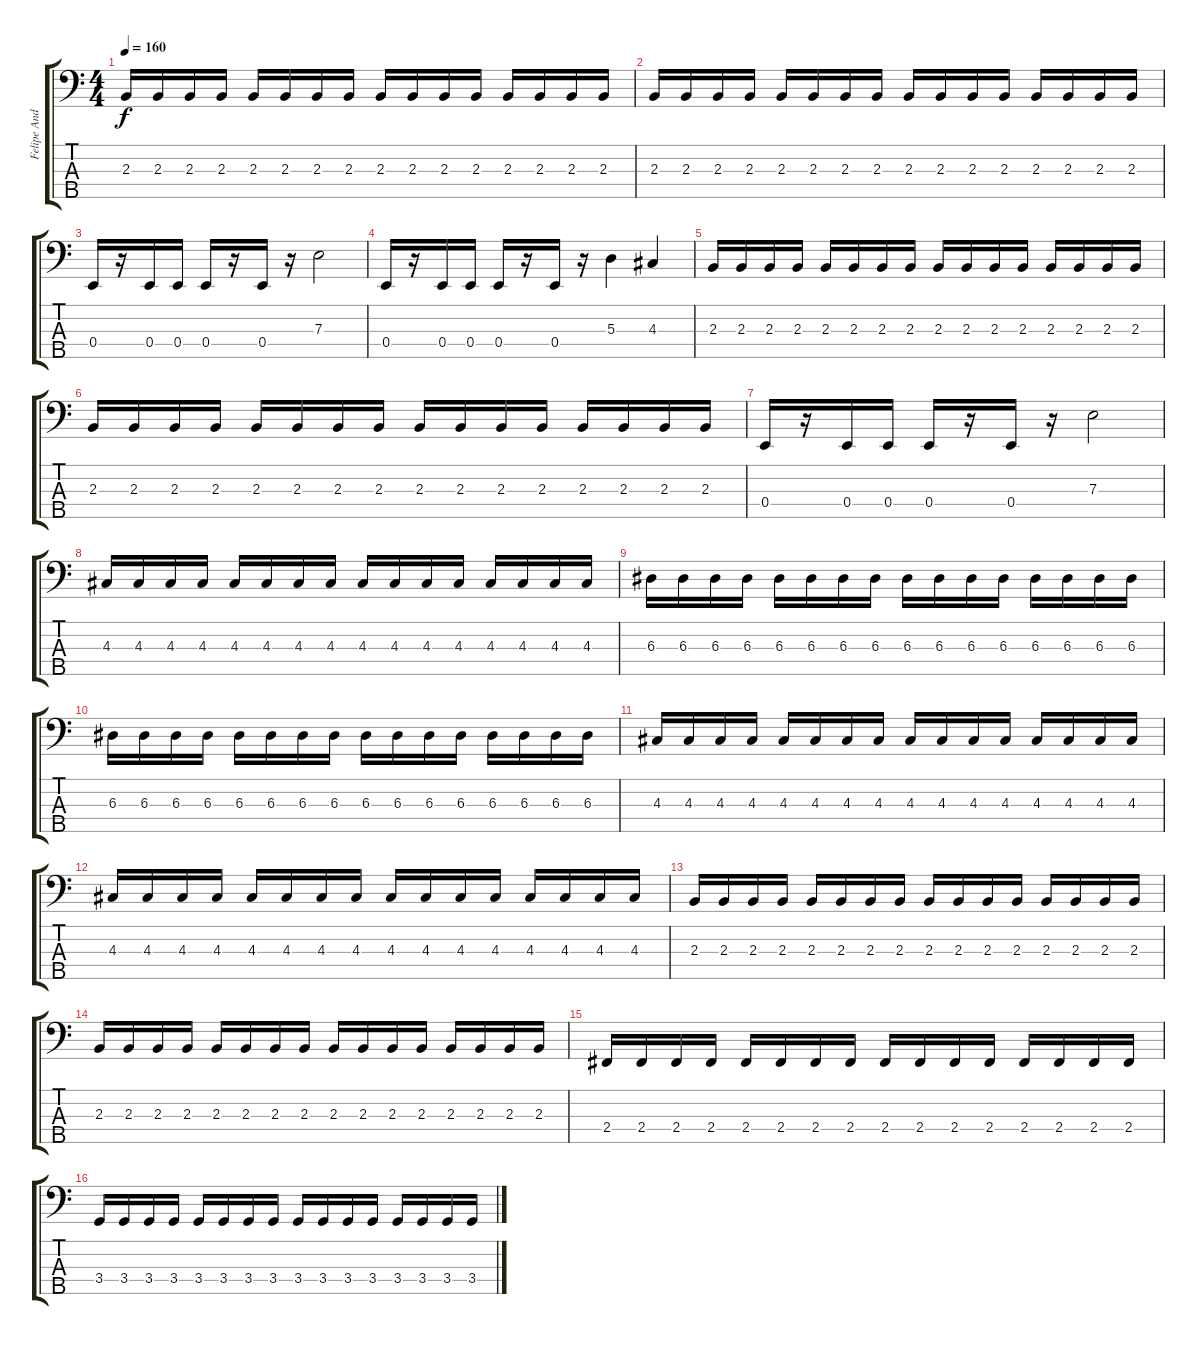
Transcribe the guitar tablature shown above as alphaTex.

\track ("Felipe Andreoli" "Felipe And") {instrument electricbassfinger}
\staff {score tabs}
\tuning (G2 D2 A1 E1 B0) {hide}
\ts (4 4)
\tempo 160
\clef f4
\ks c
2.3.16{dy f} 2.3.16 2.3.16 2.3.16 2.3.16 2.3.16 2.3.16 2.3.16 2.3.16 2.3.16 2.3.16 2.3.16 2.3.16 2.3.16 2.3.16 2.3.16 |
2.3.16 2.3.16 2.3.16 2.3.16 2.3.16 2.3.16 2.3.16 2.3.16 2.3.16 2.3.16 2.3.16 2.3.16 2.3.16 2.3.16 2.3.16 2.3.16 |
0.4.16 r.16 0.4.16 0.4.16 0.4.16 r.16 0.4.16 r.16 7.3.2 |
0.4.16 r.16 0.4.16 0.4.16 0.4.16 r.16 0.4.16 r.16 5.3.4 4.3.4 |
2.3.16 2.3.16 2.3.16 2.3.16 2.3.16 2.3.16 2.3.16 2.3.16 2.3.16 2.3.16 2.3.16 2.3.16 2.3.16 2.3.16 2.3.16 2.3.16 |
2.3.16 2.3.16 2.3.16 2.3.16 2.3.16 2.3.16 2.3.16 2.3.16 2.3.16 2.3.16 2.3.16 2.3.16 2.3.16 2.3.16 2.3.16 2.3.16 |
0.4.16 r.16 0.4.16 0.4.16 0.4.16 r.16 0.4.16 r.16 7.3.2 |
4.3.16 4.3.16 4.3.16 4.3.16 4.3.16 4.3.16 4.3.16 4.3.16 4.3.16 4.3.16 4.3.16 4.3.16 4.3.16 4.3.16 4.3.16 4.3.16 |
6.3.16 6.3.16 6.3.16 6.3.16 6.3.16 6.3.16 6.3.16 6.3.16 6.3.16 6.3.16 6.3.16 6.3.16 6.3.16 6.3.16 6.3.16 6.3.16 |
6.3.16 6.3.16 6.3.16 6.3.16 6.3.16 6.3.16 6.3.16 6.3.16 6.3.16 6.3.16 6.3.16 6.3.16 6.3.16 6.3.16 6.3.16 6.3.16 |
4.3.16 4.3.16 4.3.16 4.3.16 4.3.16 4.3.16 4.3.16 4.3.16 4.3.16 4.3.16 4.3.16 4.3.16 4.3.16 4.3.16 4.3.16 4.3.16 |
4.3.16 4.3.16 4.3.16 4.3.16 4.3.16 4.3.16 4.3.16 4.3.16 4.3.16 4.3.16 4.3.16 4.3.16 4.3.16 4.3.16 4.3.16 4.3.16 |
2.3.16 2.3.16 2.3.16 2.3.16 2.3.16 2.3.16 2.3.16 2.3.16 2.3.16 2.3.16 2.3.16 2.3.16 2.3.16 2.3.16 2.3.16 2.3.16 |
2.3.16 2.3.16 2.3.16 2.3.16 2.3.16 2.3.16 2.3.16 2.3.16 2.3.16 2.3.16 2.3.16 2.3.16 2.3.16 2.3.16 2.3.16 2.3.16 |
2.4.16 2.4.16 2.4.16 2.4.16 2.4.16 2.4.16 2.4.16 2.4.16 2.4.16 2.4.16 2.4.16 2.4.16 2.4.16 2.4.16 2.4.16 2.4.16 |
3.4.16 3.4.16 3.4.16 3.4.16 3.4.16 3.4.16 3.4.16 3.4.16 3.4.16 3.4.16 3.4.16 3.4.16 3.4.16 3.4.16 3.4.16 3.4.16
